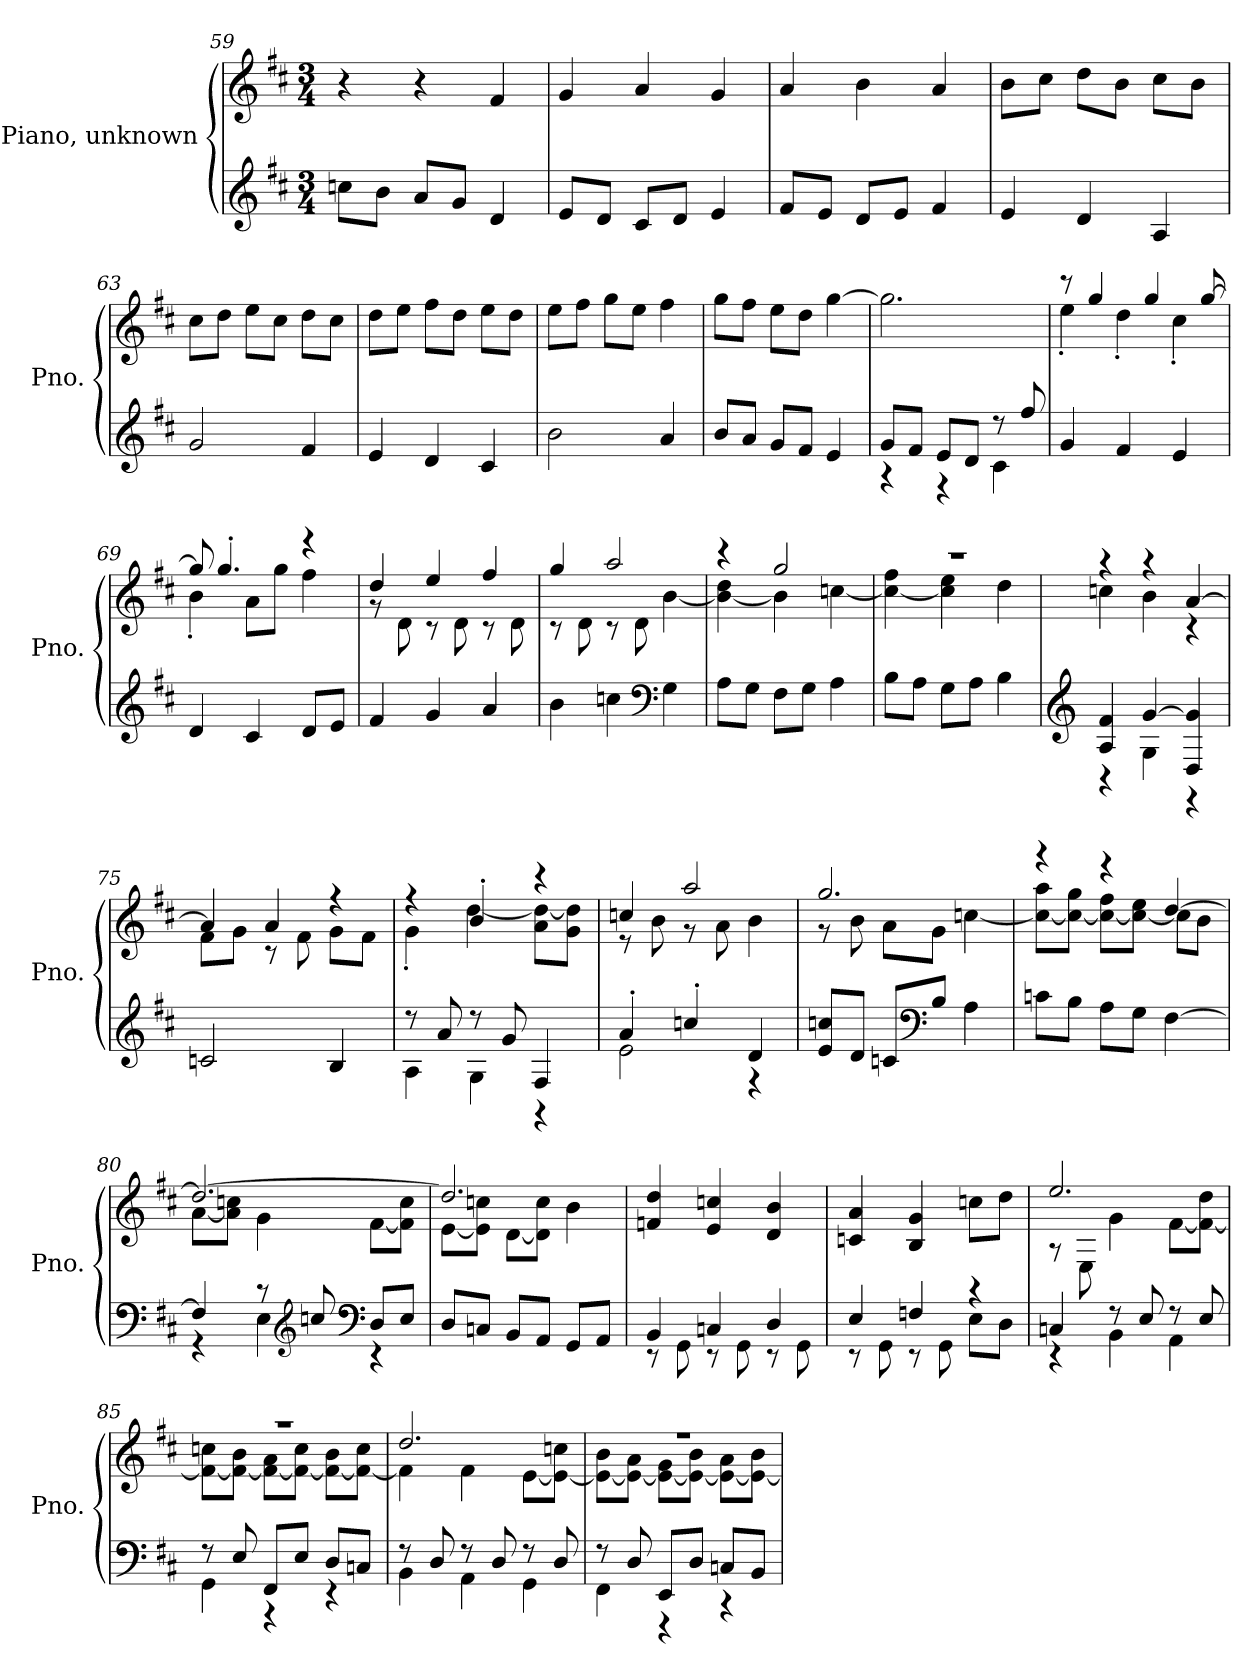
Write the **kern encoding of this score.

**kern	**kern
*part1	*part1
*staff2	*staff1
*I"Piano, unknown	*
*I'Pno.	*
*clefG2	*clefG2
*k[f#c#]	*k[f#c#]
*M3/4	*M3/4
=59	=59
8ccn\L	4r
8b\J	.
8a/L	4r
8g/J	.
4d/	4f#/
=60	=60
8e/L	4g/
8d/J	.
8c#/L	4a/
8d/J	.
4e/	4g/
=61	=61
8f#/L	4a/
8e/J	.
8d/L	4b\
8e/J	.
4f#/	4a/
=62	=62
4e/	8b\L
.	8cc#\J
4d/	8dd\L
.	8b\J
4A/	8cc#\L
.	8b\J
!!LO:LB:g=z
=63	=63
2g/	8cc#\L
.	8dd\J
.	8ee\L
.	8cc#\J
4f#/	8dd\L
.	8cc#\J
=64	=64
4e/	8dd\L
.	8ee\J
4d/	8ff#\L
.	8dd\J
4c#/	8ee\L
.	8dd\J
=65	=65
2b\	8ee\L
.	8ff#\J
.	8gg\L
.	8ee\J
4a/	4ff#\
=66	=66
8b/L	8gg\L
8a/J	8ff#\J
8g/L	8ee\L
8f#/J	8dd\J
4e/	[4gg\
=67	=67
*^	*
8g/L	4r	2.gg\]
8f#/J	.	.
8e/L	4r	.
8d/J	.	.
8r	4c#\	.
8ff#/	.	.
*v	*v	*
=68	=68
*	*^
4g/	8r	4ee'\
.	4gg/	.
4f#/	.	4dd'\
.	4gg/	.
4e/	.	4cc#'\
.	[8gg/	.
!!LO:LB:g=z	!!
=69	=69	=69
4d/	8gg/]	4b'\
.	4.gg'/	.
4c#/	.	8a\L
.	.	8gg\J
8d/L	4r	4ff#\
8e/J	.	.
=70	=70	=70
4f#/	4dd/	8r
.	.	8d\
4g/	4ee/	8r
.	.	8d\
4a/	4ff#/	8r
.	.	8d\
=71	=71	=71
4b\	4gg/	8r
.	.	8d\
4ccn\	2aa/	8r
.	.	8d\
*clefF4	*	*
4G\	.	[4b\
=72	=72	=72
8A\L	4r	4b\_ 4dd\
8G\J	.	.
8F#\L	2gg/	4b\]
8G\J	.	.
4A\	.	[4ccn\
=73	=73	=73
8B\L	2.r	4cc\_ 4ff#\
8A\J	.	.
8G\L	.	4cc\] 4ee\
8A\J	.	.
4B\	.	4dd\
=74	=74	=74
*clefG2	*	*
*^	*	*
4A/ 4f#/	4r	4r	4ccn\
[4g/	4G\	4r	4b\
4D/ 4g/]	4r	[4a/	4r
*v	*v	*	*
!!LO:LB:g=z	!!
=75	=75	=75
2cn/	4a/]	8f#\L
.	.	8g\J
.	4a/	8r
.	.	8f#\
4B/	4r	8g\L
.	.	8f#\J
=76	=76	=76
*^	*	*
8r	4A\	4r	4g'\
8a/	.	.	.
8r	4G\	4b'/	[4dd\
8g/	.	.	.
4F#/	4r	4r	8a\ 8dd\_L
.	.	.	8g\ 8dd\]J
=77	=77	=77	=77
4a'/	2e\	4ccn/	8r
.	.	.	8b\
4ccn'/	.	2aa/	8r
.	.	.	8a\
4d/	4r	.	4b\
*v	*v	*	*
=78	=78	=78
8e/ 8ccn/L	2.gg/	8r
8d/J	.	8b\
8cn/L	.	8a\L
*clefF4	*	*
8B/J	.	8g\J
4A\	.	[4ccn\
=79	=79	=79
8cn\L	4r	8cc\_ 8aa\L
8B\J	.	8cc\_ 8gg\J
8A\L	4r	8cc\_ 8ff#\L
8G\J	.	8cc\_ 8ee\J
[4F#\	[4dd/	8cc\L]
.	.	8b\J
!!LO:PB:g=z	!!
=80	=80	=80
*^	*	*
4F#/]	4r	2.dd/_	[8a\L
.	.	.	8a\] 8ccn\J
8r	4E\	.	4g\
*clefG2	*	*	*
8ccn/	.	.	.
*clefF4	*	*	*
8D/L	4r	.	[8f#\L
8E/J	.	.	8f#\] 8cc\J
*v	*v	*	*
=81	=81	=81
8D/L	2.dd/]	[8e\L
8Cn/J	.	8e\] 8ccn\J
8BB/L	.	[8d\L
8AA/J	.	8d\] 8cc\J
8GG/L	.	4b\
8AA/J	.	.
*	*v	*v
=82	=82
*^	*
4BB/	8r	4fn/ 4dd/
.	8GG\	.
4Cn/	8r	4e/ 4ccn/
.	8GG\	.
4D/	8r	4d/ 4b/
.	8GG\	.
=83	=83	=83
4E/	8r	4cn/ 4a/
.	8GG\	.
4Fn/	8r	4B/ 4g/
.	8GG\	.
4r	8E\L	8ccn\L
.	8D\J	8dd\J
!!LO:LB:g=z
=84	=84	=84
*	*	*^
4Cn/	4r	2.ee/	8r
.	.	.	8E\
8r	4BB\	.	4g\
8E/	.	.	.
8r	4AA\	.	[8f#\L
8E/	.	.	8f#\_ 8dd\J
=85	=85	=85	=85
8r	4GG\	2.r	8f#\_ 8ccn\L
8E/	.	.	8f#\_ 8b\J
8FF#/L	4r	.	8f#\_ 8a\L
8E/J	.	.	8f#\_ 8cc\J
8D/L	4r	.	8f#\_ 8b\L
8Cn/J	.	.	8f#\_ 8cc\J
=86	=86	=86	=86
8r	4BB\	2.dd/	4f#\]
8D/	.	.	.
8r	4AA\	.	4f#\
8D/	.	.	.
8r	4GG\	.	[8e\L
8D/	.	.	8e\_ 8ccn\J
=87	=87	=87	=87
8r	4FF#\	2.r	8e\_ 8b\L
8D/	.	.	8e\_ 8a\J
8EE/L	4r	.	8e\_ 8g\L
8D/J	.	.	8e\_ 8b\J
8Cn/L	4r	.	8e\_ 8a\L
8BB/J	.	.	8e\_ 8b\J
*v	*v	*	*
*	*v	*v
=	=
*-	*-
